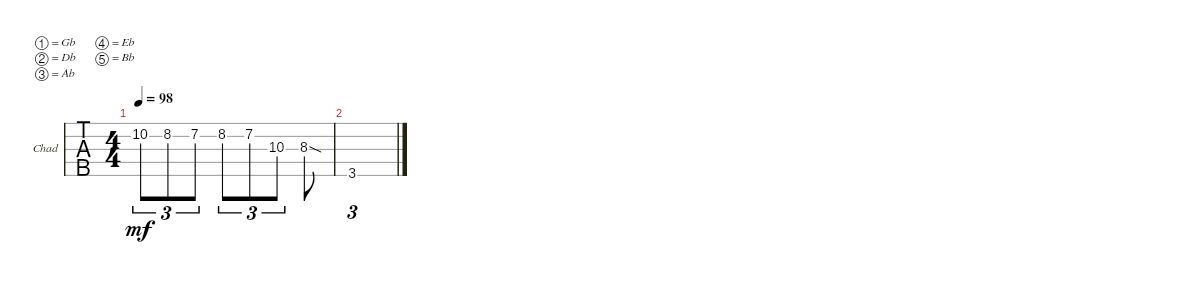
\defaultSystemsLayout 4
\bracketExtendMode groupsimilarinstruments
\multiBarRest
\firstSystemTrackNameOrientation horizontal
\otherSystemsTrackNameOrientation horizontal
\track ("Chad" "Chad") {instrument electricbassfinger}
\staff {tabs}
\tuning (Gb2 Db2 Ab1 Eb1 Bb0)
\ts (4 4)
\tempo 98
\clef f4
\ks c
10.2.8{tu (3 2) dy mf} 8.2.8{tu (3 2)} 7.2.8{tu (3 2)} 8.2.8{tu (3 2)} 7.2.8{tu (3 2)} 10.3.8{tu (3 2)} 8.3{sod}.8 |
3.5.1{tu (3 2)}
